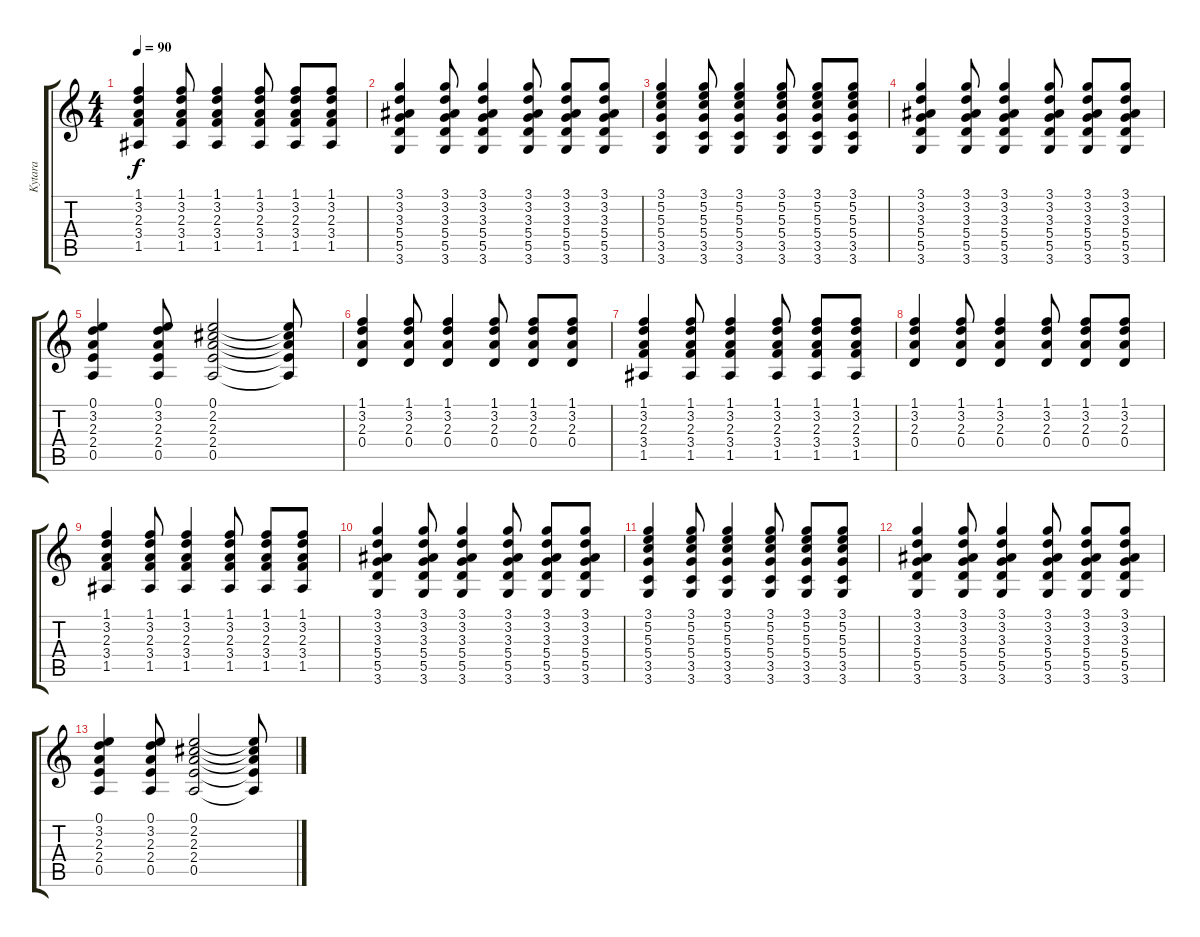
\track ("Kytara" "Kytara") {instrument acousticguitarsteel}
\staff {score tabs}
\tuning (E4 B3 G3 D3 A2 E2) {hide}
\ts (4 4)
\tempo 90
\clef g2
\ks c
(1.1 3.2 2.3 3.4 1.5).4{dy f} (1.1 3.2 2.3 3.4 1.5).8 (1.1 3.2 2.3 3.4 1.5).4 (1.1 3.2 2.3 3.4 1.5).8 (1.1 3.2 2.3 3.4 1.5).8 (1.1 3.2 2.3 3.4 1.5).8 |
(3.1 3.2 3.3 5.4 5.5 3.6).4 (3.1 3.2 3.3 5.4 5.5 3.6).8 (3.1 3.2 3.3 5.4 5.5 3.6).4 (3.1 3.2 3.3 5.4 5.5 3.6).8 (3.1 3.2 3.3 5.4 5.5 3.6).8 (3.1 3.2 3.3 5.4 5.5 3.6).8 |
(3.1 5.2 5.3 5.4 3.5 3.6).4 (3.1 5.2 5.3 5.4 3.5 3.6).8 (3.1 5.2 5.3 5.4 3.5 3.6).4 (3.1 5.2 5.3 5.4 3.5 3.6).8 (3.1 5.2 5.3 5.4 3.5 3.6).8 (3.1 5.2 5.3 5.4 3.5 3.6).8 |
(3.1 3.2 3.3 5.4 5.5 3.6).4 (3.1 3.2 3.3 5.4 5.5 3.6).8 (3.1 3.2 3.3 5.4 5.5 3.6).4 (3.1 3.2 3.3 5.4 5.5 3.6).8 (3.1 3.2 3.3 5.4 5.5 3.6).8 (3.1 3.2 3.3 5.4 5.5 3.6).8 |
(0.1 3.2 2.3 2.4 0.5).4 (0.1 3.2 2.3 2.4 0.5).8 (0.1 2.2 2.3 2.4 0.5).2 (0.1{t} 2.2{t} 2.3{t} 2.4{t} 0.5{t}).8 |
(1.1 3.2 2.3 0.4).4 (1.1 3.2 2.3 0.4).8 (1.1 3.2 2.3 0.4).4 (1.1 3.2 2.3 0.4).8 (1.1 3.2 2.3 0.4).8 (1.1 3.2 2.3 0.4).8 |
(1.1 3.2 2.3 3.4 1.5).4 (1.1 3.2 2.3 3.4 1.5).8 (1.1 3.2 2.3 3.4 1.5).4 (1.1 3.2 2.3 3.4 1.5).8 (1.1 3.2 2.3 3.4 1.5).8 (1.1 3.2 2.3 3.4 1.5).8 |
(1.1 3.2 2.3 0.4).4 (1.1 3.2 2.3 0.4).8 (1.1 3.2 2.3 0.4).4 (1.1 3.2 2.3 0.4).8 (1.1 3.2 2.3 0.4).8 (1.1 3.2 2.3 0.4).8 |
(1.1 3.2 2.3 3.4 1.5).4 (1.1 3.2 2.3 3.4 1.5).8 (1.1 3.2 2.3 3.4 1.5).4 (1.1 3.2 2.3 3.4 1.5).8 (1.1 3.2 2.3 3.4 1.5).8 (1.1 3.2 2.3 3.4 1.5).8 |
(3.1 3.2 3.3 5.4 5.5 3.6).4 (3.1 3.2 3.3 5.4 5.5 3.6).8 (3.1 3.2 3.3 5.4 5.5 3.6).4 (3.1 3.2 3.3 5.4 5.5 3.6).8 (3.1 3.2 3.3 5.4 5.5 3.6).8 (3.1 3.2 3.3 5.4 5.5 3.6).8 |
(3.1 5.2 5.3 5.4 3.5 3.6).4 (3.1 5.2 5.3 5.4 3.5 3.6).8 (3.1 5.2 5.3 5.4 3.5 3.6).4 (3.1 5.2 5.3 5.4 3.5 3.6).8 (3.1 5.2 5.3 5.4 3.5 3.6).8 (3.1 5.2 5.3 5.4 3.5 3.6).8 |
(3.1 3.2 3.3 5.4 5.5 3.6).4 (3.1 3.2 3.3 5.4 5.5 3.6).8 (3.1 3.2 3.3 5.4 5.5 3.6).4 (3.1 3.2 3.3 5.4 5.5 3.6).8 (3.1 3.2 3.3 5.4 5.5 3.6).8 (3.1 3.2 3.3 5.4 5.5 3.6).8 |
(0.1 3.2 2.3 2.4 0.5).4 (0.1 3.2 2.3 2.4 0.5).8 (0.1 2.2 2.3 2.4 0.5).2 (0.1{t} 2.2{t} 2.3{t} 2.4{t} 0.5{t}).8
